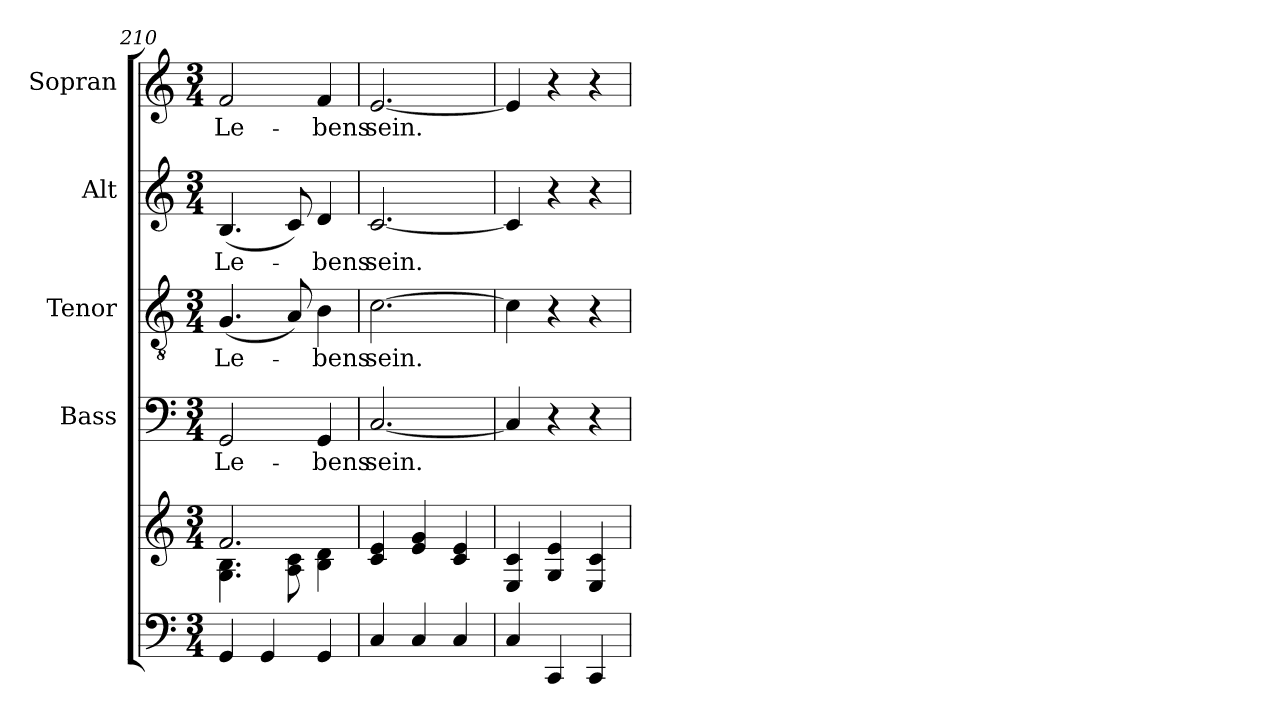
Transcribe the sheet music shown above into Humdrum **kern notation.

**kern	**kern	**kern	**text	**kern	**text	**kern	**text	**kern	**text
*part5	*part5	*part4	*part4	*part3	*part3	*part2	*part2	*part1	*part1
*staff6	*staff5	*staff4	*staff4	*staff3	*staff3	*staff2	*staff2	*staff1	*staff1
*	*	*I"Bass	*	*I"Tenor	*	*I"Alt	*	*I"Sopran	*
*	*	*I'B.	*	*I'T.	*	*I'A.	*	*I'S.	*
*clefF4	*clefG2	*clefF4	*	*clefGv2	*	*clefG2	*	*clefG2	*
*k[]	*k[]	*k[]	*	*k[]	*	*k[]	*	*k[]	*
*C:	*C:	*C:	*	*C:	*	*C:	*	*C:	*
*M3/4	*M3/4	*M3/4	*	*M3/4	*	*M3/4	*	*M3/4	*
=210	=210	=210	=210	=210	=210	=210	=210	=210	=210
*	*^	*	*	*	*	*	*	*	*
!	!	!	!	!LO:LY:b	!	!LO:LY:b	!	!LO:LY:b	!	!LO:LY:b
4GG/	2.f/	4.G\ 4.B\	2GG/	Le-	(<4.G/	Le-	(<4.B/	Le-	2f/	Le-
4GG/	.	.	.	.	.	.	.	.	.	.
.	.	8A\ 8c\	.	.	8A/)	.	8c/)	.	.	.
!	!	!	!	!LO:LY:b	!	!LO:LY:b	!	!LO:LY:b	!	!LO:LY:b
4GG/	.	4B\ 4d\	4GG/	-bens	4B\	-bens	4d/	-bens	4f/	-bens
!!LO:LB:g=z
=211	=211	=211	=211	=211	=211	=211	=211	=211	=211	=211
!	!	!	!	!LO:LY:b	!	!LO:LY:b	!	!LO:LY:b	!	!LO:LY:b
*	*v	*v	*	*	*	*	*	*	*	*
4C/	4c/ 4e/	[2.C/	sein.	[2.c\	sein.	[2.c/	sein.	[2.e/	sein.
4C/	4e/ 4g/	.	.	.	.	.	.	.	.
4C/	4c/ 4e/	.	.	.	.	.	.	.	.
=212	=212	=212	=212	=212	=212	=212	=212	=212	=212
4C/	4E/ 4c/	4C/]	.	4c\]	.	4c/]	.	4e/]	.
4CC/	4G/ 4e/	4r	.	4r	.	4r	.	4r	.
4CC/	4E/ 4c/	4r	.	4r	.	4r	.	4r	.
=	=	=	=	=	=	=	=	=	=
*-	*-	*-	*-	*-	*-	*-	*-	*-	*-
